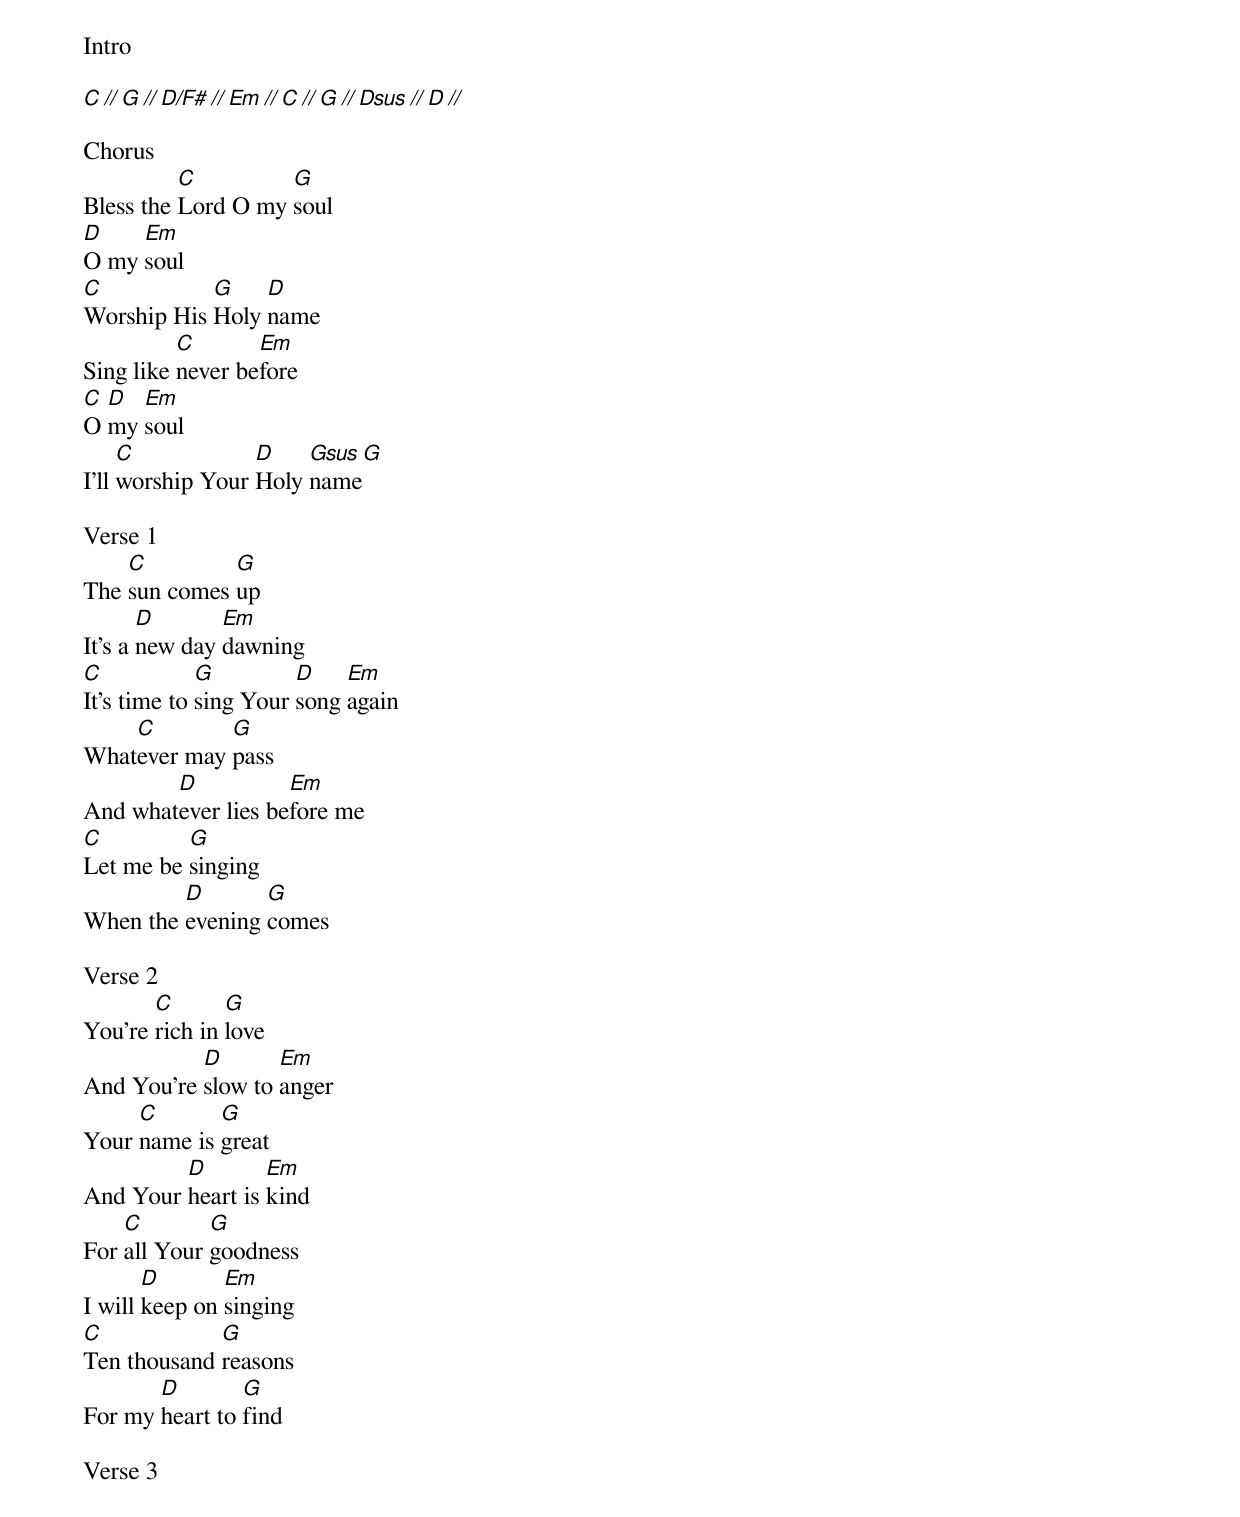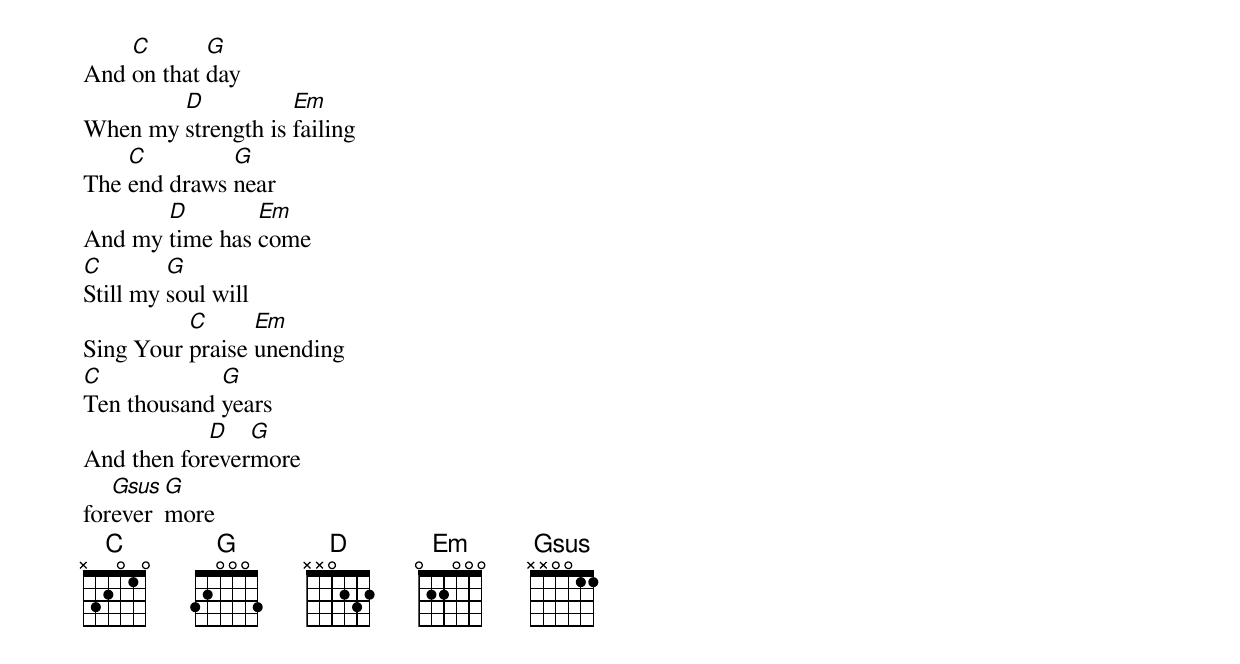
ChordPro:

Intro

[C // G // D/F# // Em // C // G // Dsus // D //]

Chorus
Bless the [C]Lord O my [G]soul
[D]O my [Em]soul
[C]Worship His [G]Holy [D]name
Sing like [C]never be[Em]fore
[C]O [D]my [Em]soul
I'll [C]worship Your [D]Holy [Gsus]name[G]

Verse 1
The [C]sun comes [G]up
It's a [D]new day [Em]dawning
[C]It's time to [G]sing Your [D]song [Em]again
What[C]ever may [G]pass
And what[D]ever lies be[Em]fore me
[C]Let me be [G]singing
When the [D]evening [G]comes

Verse 2
You're [C]rich in [G]love
And You're [D]slow to [Em]anger
Your [C]name is [G]great
And Your [D]heart is [Em]kind
For [C]all Your [G]goodness
I will [D]keep on [Em]singing
[C]Ten thousand [G]reasons
For my [D]heart to [G]find

Verse 3
And [C]on that [G]day
When my [D]strength is [Em]failing
The [C]end draws [G]near
And my [D]time has [Em]come
[C]Still my [G]soul will
Sing Your [C]praise [Em]unending
[C]Ten thousand [G]years
And then for[D]ever[G]more
for[Gsus]ever[G]more
